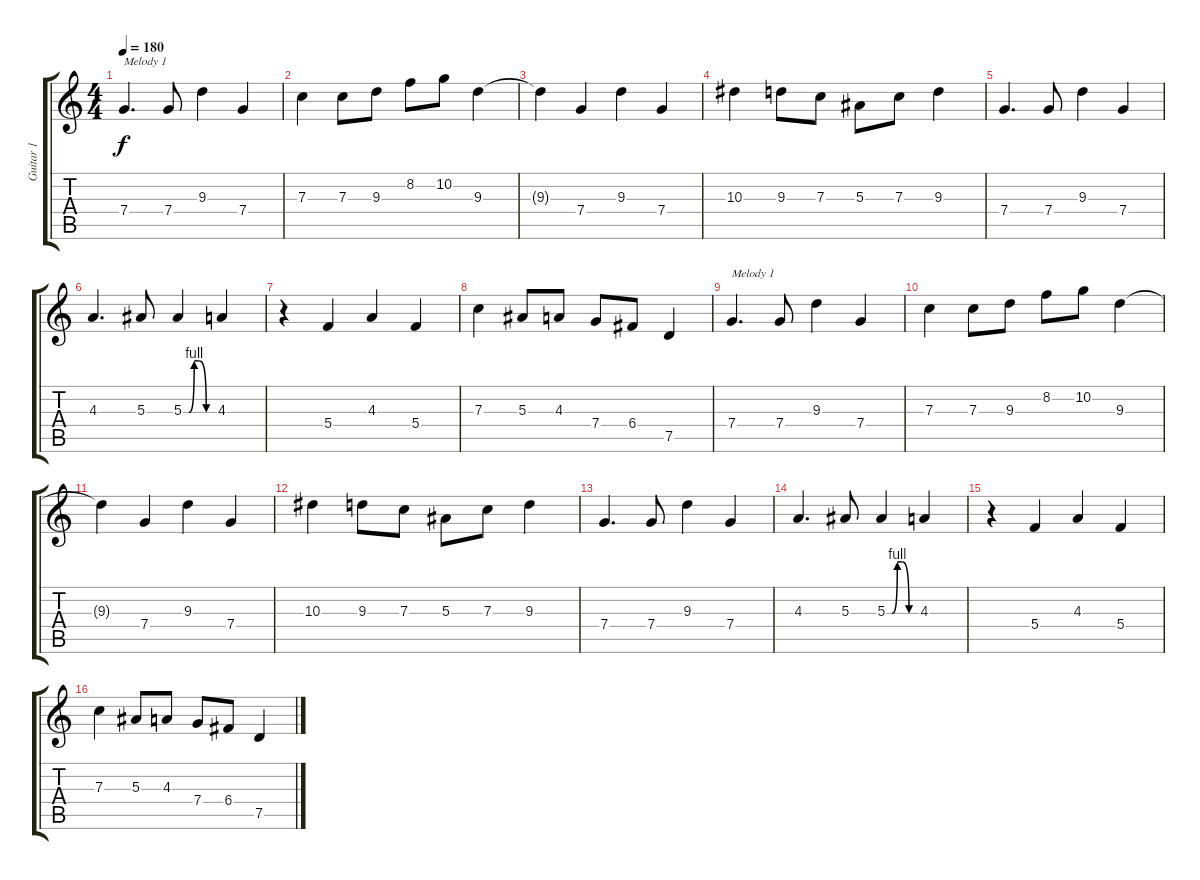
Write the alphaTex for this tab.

\track ("Guitar 1" "Guitar 1") {instrument acousticguitarnylon}
\staff {score tabs}
\tuning (D4 A3 F3 C3 G2 D2) {hide}
\ts (4 4)
\tempo 180
\clef g2
\ks c
7.4.4{d txt "Melody 1" dy f instrument acousticguitarnylon} 7.4.8 9.3.4 7.4.4 |
7.3.4 7.3.8 9.3.8 8.2.8 10.2.8 9.3.4 |
9.3{t}.4 7.4.4 9.3.4 7.4.4 |
10.3.4 9.3.8 7.3.8 5.3.8 7.3.8 9.3.4 |
7.4.4{d} 7.4.8 9.3.4 7.4.4 |
4.3.4{d} 5.3.8 5.3{be (custom 0 0 10 0 21 4 30 4 45 0 60 0)}.4 4.3.4 |
r.4 5.4.4 4.3.4 5.4.4 |
7.3.4 5.3.8 4.3.8 7.4.8 6.4.8 7.5.4 |
7.4.4{d txt "Melody 1"} 7.4.8 9.3.4 7.4.4 |
7.3.4 7.3.8 9.3.8 8.2.8 10.2.8 9.3.4 |
9.3{t}.4 7.4.4 9.3.4 7.4.4 |
10.3.4 9.3.8 7.3.8 5.3.8 7.3.8 9.3.4 |
7.4.4{d} 7.4.8 9.3.4 7.4.4 |
4.3.4{d} 5.3.8 5.3{be (custom 0 0 10 0 21 4 30 4 45 0 60 0)}.4 4.3.4 |
r.4 5.4.4 4.3.4 5.4.4 |
7.3.4 5.3.8 4.3.8 7.4.8 6.4.8 7.5.4
